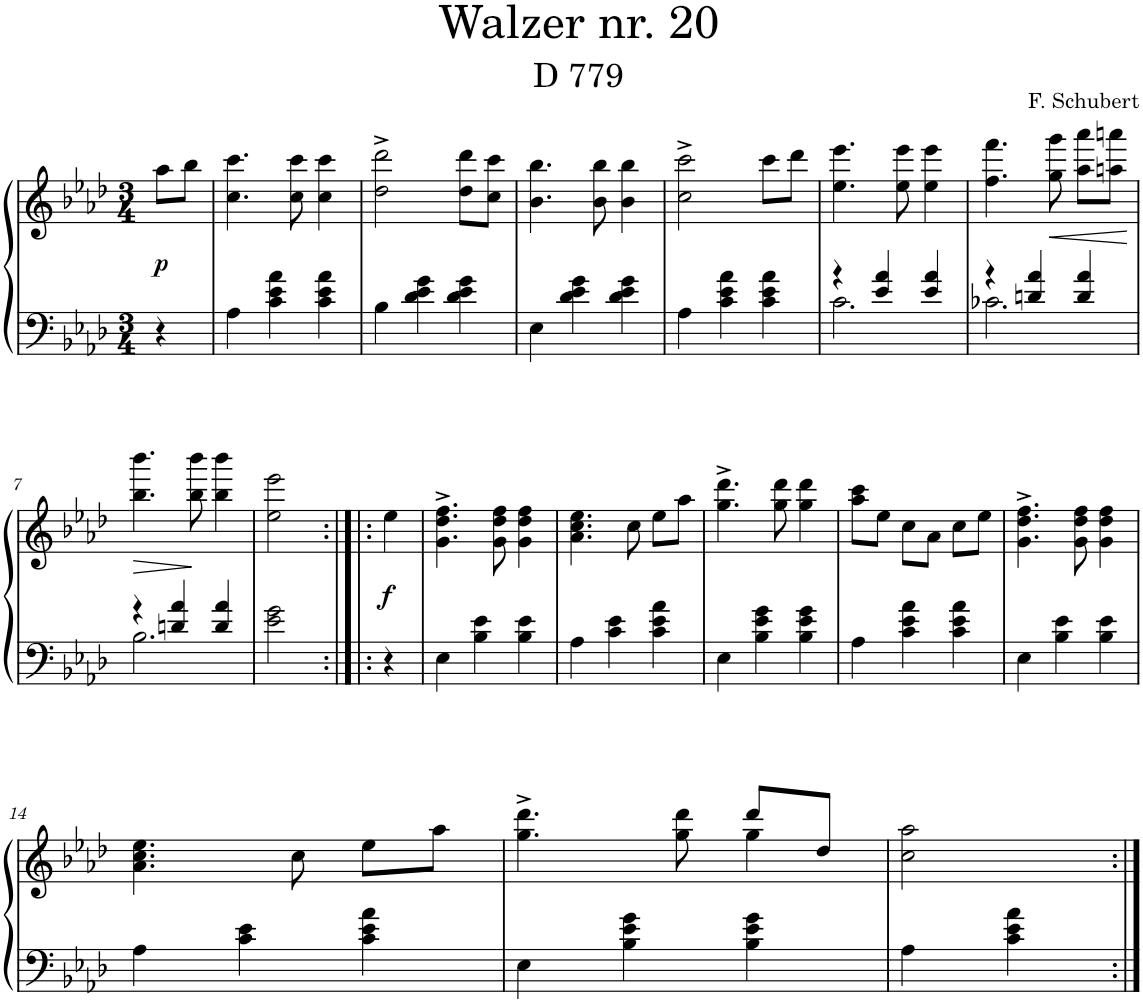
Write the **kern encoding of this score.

**kern	**kern	**dynam
*part1	*part1	*part1
*staff2	*staff1	*staff1/2
*I"Piano	*	*
*I'Pno.	*	*
*clefF4	*clefG2	*
*k[b-e-a-d-]	*k[b-e-a-d-]	*
*M3/4	*M3/4	*
=	=	=
!	!	!LO:DY:b
4r	8aa-\L	p
.	8bb-\J	.
=1	=1	=1
4A-\	4.cc\ 4.ccc\	.
4c\ 4e-\ 4a-\	.	.
.	8cc\ 8ccc\	.
4c\ 4e-\ 4a-\	4cc\ 4ccc\	.
=2	=2	=2
4B-\	2dd-\^ 2ddd-\^	.
4d-\ 4e-\ 4g\	.	.
4d-\ 4e-\ 4g\	8dd-\ 8ddd-\L	.
.	8cc\ 8ccc\J	.
=3	=3	=3
4E-\	4.b-\ 4.bb-\	.
4d-\ 4e-\ 4g\	.	.
.	8b-\ 8bb-\	.
4d-\ 4e-\ 4g\	4b-\ 4bb-\	.
=4	=4	=4
4A-\	2cc\^ 2ccc\^	.
4c\ 4e-\ 4a-\	.	.
4c\ 4e-\ 4a-\	8ccc\L	.
.	8ddd-\J	.
=5	=5	=5
*^	*	*
4r	2.c\	4.ee-\ 4.eee-\	.
4e-/ 4a-/	.	.	.
.	.	8ee-\ 8eee-\	.
4e-/ 4a-/	.	4ee-\ 4eee-\	.
=6	=6	=6	=6
4r	2.c-X\	4.ff\ 4.fff\	.
4dn/ 4a-/	.	.	.
!	!	!	!LO:HP:b
.	.	8gg\ 8ggg\	<
4d/ 4a-/	.	8aa-\ 8aaa-\L	.
.	.	8aan\ 8aaan\J	.
*v	*v	*	*
.	.	[
!!LO:LB:g=z
=7	=7	=7
*^	*	*
!	!	!	!LO:HP:b
4r	2.B-\	4.bb-\ 4.bbb-\	>
4dn/ 4a-/	.	.	.
.	.	8bb-\ 8bbb-\	.
4d/ 4a-/	.	4bb-\ 4bbb-\	.
*v	*v	*	*
.	.	]
=8	=8	=8
2e-\ 2g\	2ee-\ 2eee-\	.
=8X1:|!|:	=8X1:|!|:	=8X1:|!|:
!	!	!LO:DY:b
4r	4ee-\	f
=9	=9	=9
4E-\	4.g\^ 4.dd-\^ 4.ff\^	.
4B-\ 4e-\	.	.
.	8g\ 8dd-\ 8ff\	.
4B-\ 4e-\	4g\ 4dd-\ 4ff\	.
=10	=10	=10
4A-\	4.a-\ 4.cc\ 4.ee-\	.
4c\ 4e-\	.	.
.	8cc\	.
4c\ 4e-\ 4a-\	8ee-\L	.
.	8aa-\J	.
=11	=11	=11
4E-\	4.gg\^ 4.ddd-\^	.
4B-\ 4e-\ 4g\	.	.
.	8gg\ 8ddd-\	.
4B-\ 4e-\ 4g\	4gg\ 4ddd-\	.
=12	=12	=12
4A-\	8aa-\ 8ccc\L	.
.	8ee-\J	.
4c\ 4e-\ 4a-\	8cc\L	.
.	8a-\J	.
4c\ 4e-\ 4a-\	8cc\L	.
.	8ee-\J	.
=13	=13	=13
4E-\	4.g\^ 4.dd-\^ 4.ff\^	.
4B-\ 4e-\	.	.
.	8g\ 8dd-\ 8ff\	.
4B-\ 4e-\	4g\ 4dd-\ 4ff\	.
!!LO:LB:g=z
=14	=14	=14
4A-\	4.a-\ 4.cc\ 4.ee-\	.
4c\ 4e-\	.	.
.	8cc\	.
4c\ 4e-\ 4a-\	8ee-\L	.
.	8aa-\J	.
=15	=15	=15
*	*^	*
4E-\	4.gg\^ 4.ddd-\^	2ryy	.
4B-\ 4e-\ 4g\	.	.	.
.	8gg\ 8ddd-\	.	.
4B-\ 4e-\ 4g\	8ddd-/L	4gg\	.
.	8dd-/J	.	.
*	*v	*v	*
=16	=16	=16
4A-\	2cc\ 2aa-\	.
4c\ 4e-\ 4a-\	.	.
=:|!	=:|!	=:|!
*-	*-	*-
